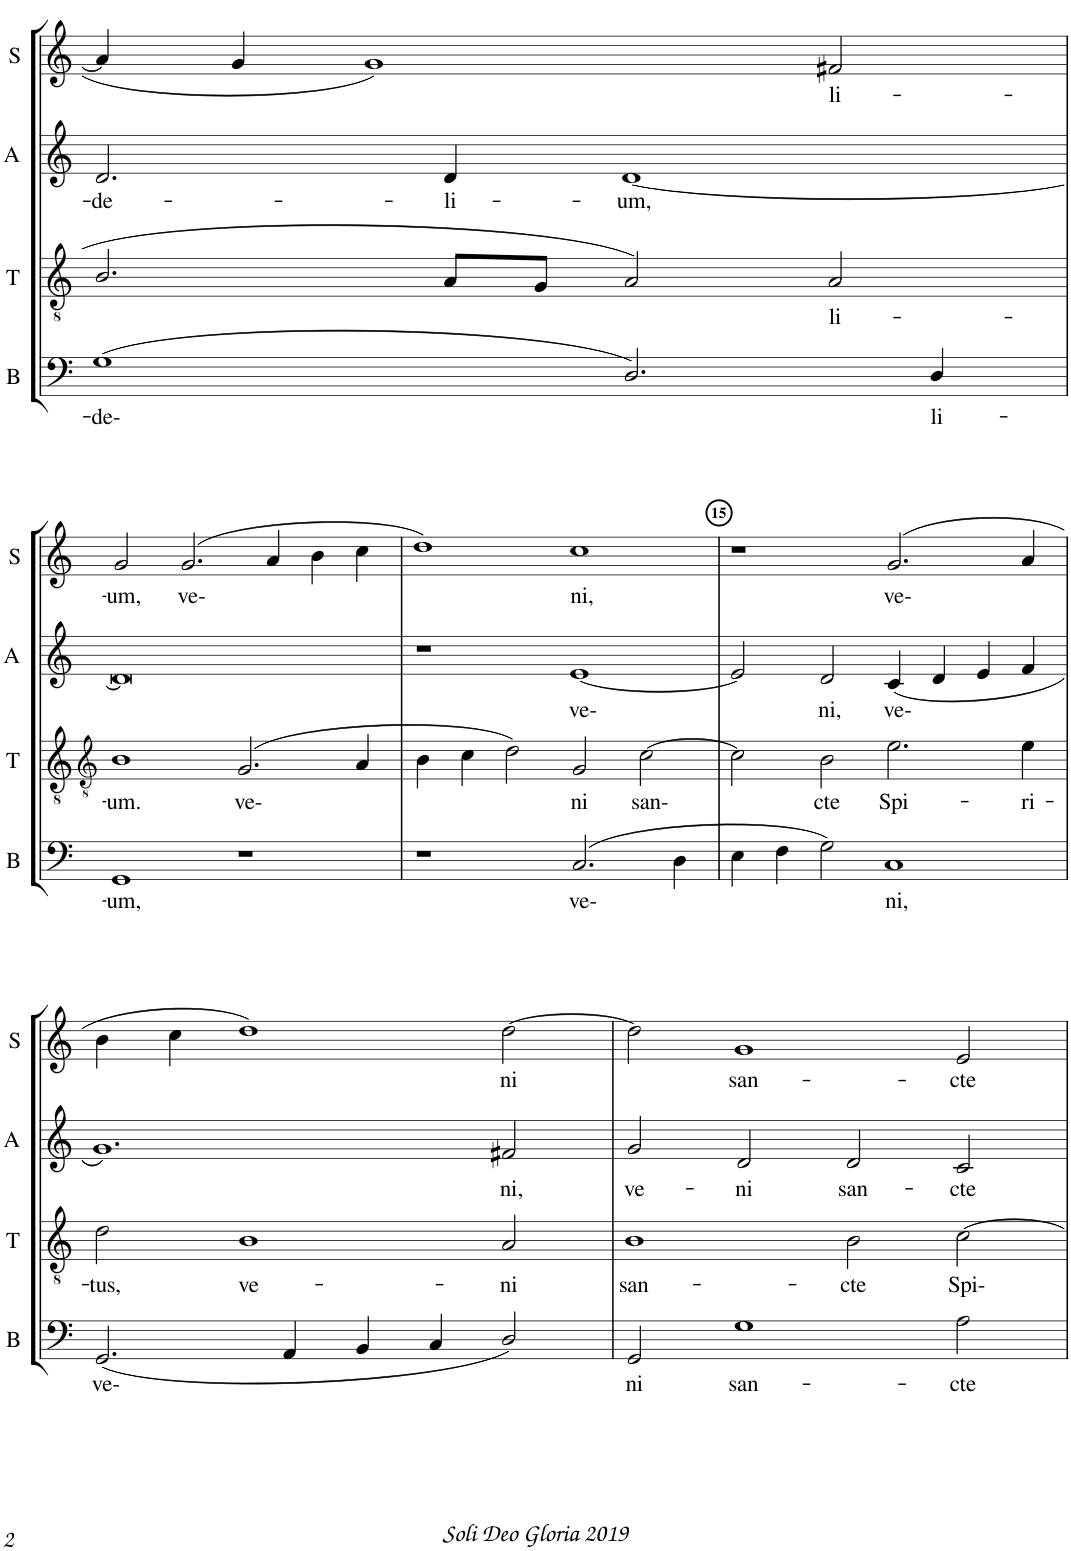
**kern	**text	**kern	**text	**kern	**text	**kern	**text
*part4	*part4	*part3	*part3	*part2	*part2	*part1	*part1
*staff4	*staff4	*staff3	*staff3	*staff2	*staff2	*staff1	*staff1
*I"Bass	*	*I"Tenor	*	*I"Alto	*	*I"Soprano	*
*I'B	*	*I'T	*	*I'A	*	*I'S	*
!!LO:PB:g=z
*clefF4	*	*clefGv2	*	*clefG2	*	*clefG2	*
*k[]	*	*k[]	*	*k[]	*	*k[]	*
*M3/2	*	*M3/2	*	*M3/2	*	*M3/2	*
=12	=12	=12	=12	=12	=12	=12	=12
!	!LO:LY:b	!	!	!	!LO:LY:b	!	!
(1G	-de-	2.B/	.	2.d/	-de-	4a/]	.
.	.	.	.	.	.	4g/	.
.	.	.	.	.	.	1g	.
!	!	!	!	!	!LO:LY:b	!	!
.	.	8A/L	.	4d/	-li-	.	.
.	.	8G/J	.	.	.	.	.
!	!	!	!	!	!LO:LY:b	!	!
[2D/)	.	2A/	.	[2d	-um,	.	.
!	!	!	!LO:LY:b	!	!	!	!LO:LY:b
4ryy	.	2A/	li-	2ryy	.	2f#X/	li-
!	!LO:LY:b	!	!	!	!	!	!
4D/	li-	.	.	.	.	.	.
!!LO:LB:g=z
=13	=13	=13	=13	=13	=13	=13	=13
*	*	*clefGv2	*	*	*	*	*
!	!LO:LY:b	!	!LO:LY:b	!	!	!	!LO:LY:b
1GG	-um,	1B	-um.	1.d_	.	2g/	-um,
!	!	!	!	!	!	!	!LO:LY:b
.	.	.	.	.	.	(2.g/	ve-
!	!	!	!LO:LY:b	!	!	!	!
4D/]	.	([2G/	ve-	.	.	.	.
2r	.	.	.	.	.	4a/	.
.	.	4ryy	.	2d_	.	4b\	.
4ryy	.	4A/	.	.	.	4cc\	.
=14	=14	=14	=14	=14	=14	=14	=14
1r	.	4B\	.	1r	.	1dd)	.
.	.	4G/]	.	.	.	.	.
.	.	4c\	.	.	.	.	.
.	.	2d\)	.	.	.	.	.
!	!	!	!	!	!	!	!LO:LY:b
2r	.	.	.	2d]	.	[2cc	ni,
!	!	!	!LO:LY:b	!	!	!	!
.	.	2G/	ni	.	.	.	.
!	!LO:LY:b	!	!	!	!LO:LY:b	!	!
([2C/	ve-	.	.	[2e	ve-	2.ryy	.
!	!	!	!LO:LY:b	!	!	!	!
.	.	[2c\	san-	.	.	.	.
4D\	.	.	.	4ryy	.	.	.
=15	=15	=15	=15	=15	=15	=15	=15
4E\	.	2c\]	.	2e/]	.	1r	.
4C/]	.	.	.	.	.	.	.
!	!	!	!LO:LY:b	!	!	!	!
4F\	.	2B\	cte	2e_	.	.	.
2G\)	.	.	.	.	.	.	.
!	!	!	!LO:LY:b	!	!LO:LY:b	!	!
.	.	[2e\	Spi-	2d/	ni,	2cc]	.
!	!LO:LY:b	!	!	!	!	!	!
[2C	ni,	.	.	.	.	.	.
!	!	!	!	!	!LO:LY:b	!	!LO:LY:b
.	.	4ryy	.	(4c/	ve-	([2g/	ve-
!	!	!	!LO:LY:b	!	!	!	!
2.ryy	.	4e\	-ri-	4d/	.	.	.
.	.	2ryy	.	4e/	.	4a/	.
.	.	.	.	4f/	.	4ryy	.
!!LO:LB:g=z
=16	=16	=16	=16	=16	=16	=16	=16
!	!LO:LY:b	!	!LO:LY:b	!	!	!	!
(2.GG/	ve-	2d\	-tus,	1.g)	.	4b\	.
.	.	.	.	.	.	4g/]	.
.	.	4e\]	.	.	.	4cc\	.
!	!	!	!LO:LY:b	!	!	!	!
2C]	.	1B	ve-	.	.	1dd)	.
4AA/	.	.	.	.	.	.	.
!	!	!	!	!	!LO:LY:b	!	!
4BB/	.	.	.	2f#X/	ni,	.	.
!	!	!	!LO:LY:b	!	!	!	!LO:LY:b
4C/	.	2A/	-ni	.	.	[2dd\	ni
2D/)	.	.	.	2ryy	.	.	.
.	.	4ryy	.	.	.	4ryy	.
=17	=17	=17	=17	=17	=17	=17	=17
!	!LO:LY:b	!	!LO:LY:b	!	!LO:LY:b	!	!
2GG/	ni	1B	san-	2g/	ve-	2dd\]	.
!	!LO:LY:b	!	!	!	!LO:LY:b	!	!LO:LY:b
1G	san-	.	.	2d/	-ni	1g	san-
!	!	!	!LO:LY:b	!	!LO:LY:b	!	!
.	.	2B\	-cte	2d/	san-	.	.
!	!LO:LY:b	!	!LO:LY:b	!	!LO:LY:b	!	!LO:LY:b
2A\	-cte	[2c\	Spi-	2c/	-cte	2e/	-cte
=	=	=	=	=	=	=	=
*-	*-	*-	*-	*-	*-	*-	*-
